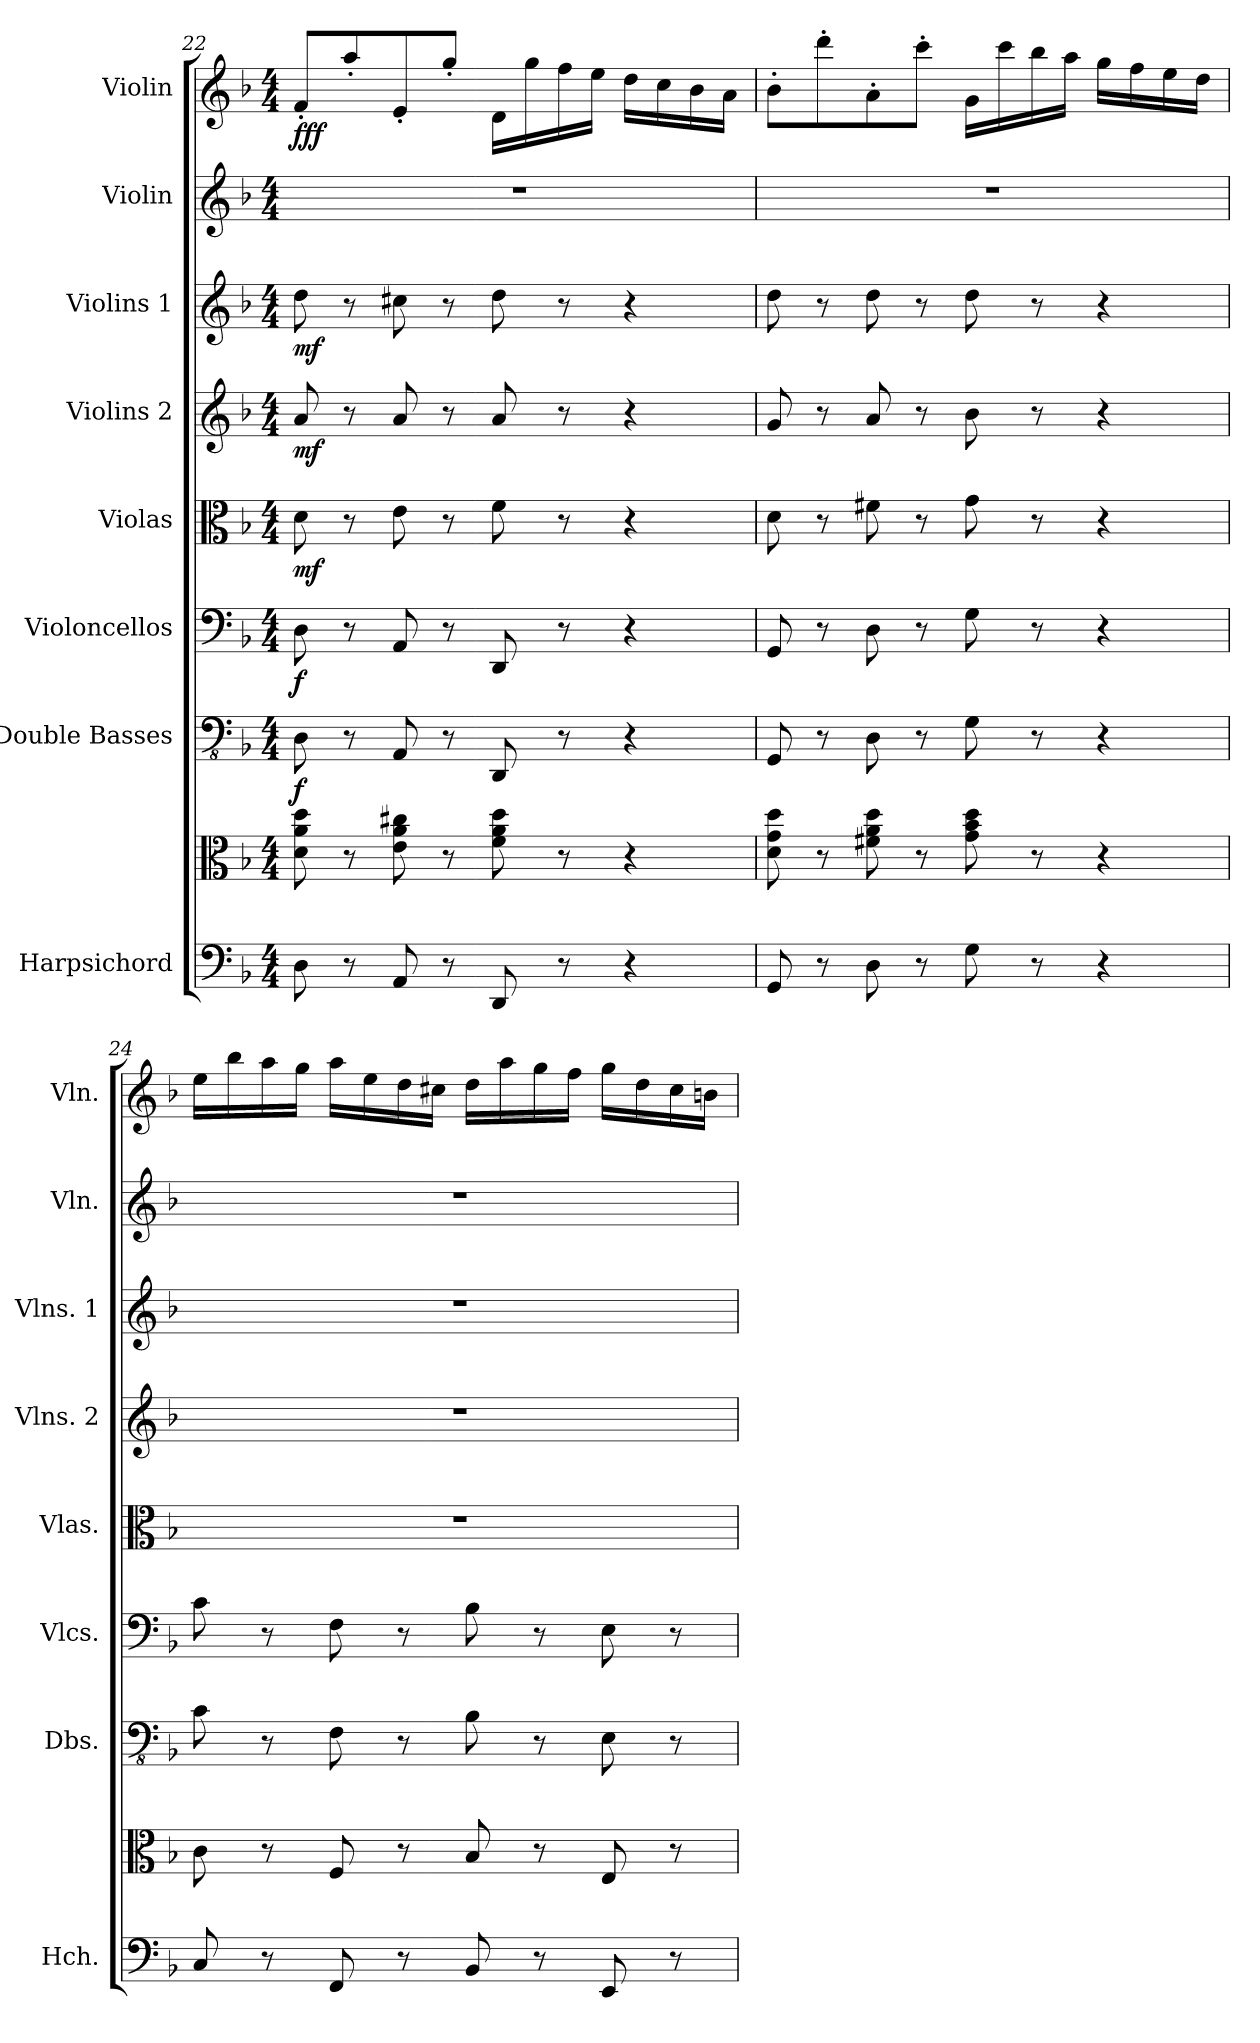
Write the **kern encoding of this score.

**kern	**kern	**dynam	**kern	**dynam	**kern	**dynam	**kern	**dynam	**kern	**dynam	**kern	**dynam	**kern	**kern	**dynam
*part8	*part8	*part8	*part7	*part7	*part6	*part6	*part5	*part5	*part4	*part4	*part3	*part3	*part2	*part1	*part1
*staff9	*staff8	*staff8/9	*staff7	*staff7	*staff6	*staff6	*staff5	*staff5	*staff4	*staff4	*staff3	*staff3	*staff2	*staff1	*staff1
*I"Harpsichord	*	*	*I"Double Basses	*	*I"Violoncellos	*	*I"Violas	*	*I"Violins 2	*	*I"Violins 1	*	*I"Violin	*I"Violin	*
*I'Hch.	*	*	*I'Dbs.	*	*I'Vlcs.	*	*I'Vlas.	*	*I'Vlns. 2	*	*I'Vlns. 1	*	*I'Vln.	*I'Vln.	*
*clefF4	*clefC3	*	*clefFv4	*	*clefF4	*	*clefC3	*	*clefG2	*	*clefG2	*	*clefG2	*clefG2	*
*k[b-]	*k[b-]	*	*k[b-]	*	*k[b-]	*	*k[b-]	*	*k[b-]	*	*k[b-]	*	*k[b-]	*k[b-]	*
*F:	*F:	*	*F:	*	*F:	*	*F:	*	*F:	*	*F:	*	*F:	*F:	*
*M4/4	*M4/4	*	*M4/4	*	*M4/4	*	*M4/4	*	*M4/4	*	*M4/4	*	*M4/4	*M4/4	*
=22	=22	=22	=22	=22	=22	=22	=22	=22	=22	=22	=22	=22	=22	=22	=22
!	!	!LO:DY:b=2	!	!	!	!	!	!	!	!	!	!	!	!	!
!	!	!LO:DY:n=1:b	!	!LO:DY:b	!	!LO:DY:b	!	!LO:DY:b	!	!LO:DY:b	!	!LO:DY:b	!	!	!LO:DY:b
8D\	8d\ 8a\ 8dd\	f mf	8DD\	f	8D\	f	8d\	mf	8a/	mf	8dd\	mf	1r	8f'/L	fff
8r	8r	.	8r	.	8r	.	8r	.	8r	.	8r	.	.	8aa'/	.
8AA/	8e\ 8a\ 8cc#X\	.	8AAA/	.	8AA/	.	8e\	.	8a/	.	8cc#X\	.	.	8e'/	.
8r	8r	.	8r	.	8r	.	8r	.	8r	.	8r	.	.	8gg'/J	.
8DD/	8f\ 8a\ 8dd\	.	8DDD/	.	8DD/	.	8f\	.	8a/	.	8dd\	.	.	16d\LL	.
.	.	.	.	.	.	.	.	.	.	.	.	.	.	16gg\	.
8r	8r	.	8r	.	8r	.	8r	.	8r	.	8r	.	.	16ff\	.
.	.	.	.	.	.	.	.	.	.	.	.	.	.	16ee\JJ	.
4r	4r	.	4r	.	4r	.	4r	.	4r	.	4r	.	.	16dd\LL	.
.	.	.	.	.	.	.	.	.	.	.	.	.	.	16cc\	.
.	.	.	.	.	.	.	.	.	.	.	.	.	.	16b-\	.
.	.	.	.	.	.	.	.	.	.	.	.	.	.	16a\JJ	.
!!LO:PB:g=z
=23	=23	=23	=23	=23	=23	=23	=23	=23	=23	=23	=23	=23	=23	=23	=23
8GG/	8d\ 8g\ 8dd\	.	8GGG/	.	8GG/	.	8d\	.	8g/	.	8dd\	.	1r	8b-'\L	.
8r	8r	.	8r	.	8r	.	8r	.	8r	.	8r	.	.	8ddd'\	.
8D\	8f#X\ 8a\ 8dd\	.	8DD\	.	8D\	.	8f#X\	.	8a/	.	8dd\	.	.	8a'\	.
8r	8r	.	8r	.	8r	.	8r	.	8r	.	8r	.	.	8ccc'\J	.
8G\	8g\ 8b-\ 8dd\	.	8GG\	.	8G\	.	8g\	.	8b-\	.	8dd\	.	.	16g\LL	.
.	.	.	.	.	.	.	.	.	.	.	.	.	.	16ccc\	.
8r	8r	.	8r	.	8r	.	8r	.	8r	.	8r	.	.	16bb-\	.
.	.	.	.	.	.	.	.	.	.	.	.	.	.	16aa\JJ	.
4r	4r	.	4r	.	4r	.	4r	.	4r	.	4r	.	.	16gg\LL	.
.	.	.	.	.	.	.	.	.	.	.	.	.	.	16ff\	.
.	.	.	.	.	.	.	.	.	.	.	.	.	.	16ee\	.
.	.	.	.	.	.	.	.	.	.	.	.	.	.	16dd\JJ	.
=24	=24	=24	=24	=24	=24	=24	=24	=24	=24	=24	=24	=24	=24	=24	=24
8C/	8c\	.	8C\	.	8c\	.	1r	.	1r	.	1r	.	1r	16ee\LL	.
.	.	.	.	.	.	.	.	.	.	.	.	.	.	16bb-\	.
8r	8r	.	8r	.	8r	.	.	.	.	.	.	.	.	16aa\	.
.	.	.	.	.	.	.	.	.	.	.	.	.	.	16gg\JJ	.
8FF/	8F/	.	8FF\	.	8F\	.	.	.	.	.	.	.	.	16aa\LL	.
.	.	.	.	.	.	.	.	.	.	.	.	.	.	16ee\	.
8r	8r	.	8r	.	8r	.	.	.	.	.	.	.	.	16dd\	.
.	.	.	.	.	.	.	.	.	.	.	.	.	.	16cc#X\JJ	.
8BB-/	8B-/	.	8BB-\	.	8B-\	.	.	.	.	.	.	.	.	16dd\LL	.
.	.	.	.	.	.	.	.	.	.	.	.	.	.	16aa\	.
8r	8r	.	8r	.	8r	.	.	.	.	.	.	.	.	16gg\	.
.	.	.	.	.	.	.	.	.	.	.	.	.	.	16ff\JJ	.
8EE/	8E/	.	8EE\	.	8E\	.	.	.	.	.	.	.	.	16gg\LL	.
.	.	.	.	.	.	.	.	.	.	.	.	.	.	16dd\	.
8r	8r	.	8r	.	8r	.	.	.	.	.	.	.	.	16cc#\	.
.	.	.	.	.	.	.	.	.	.	.	.	.	.	16bn\JJ	.
=	=	=	=	=	=	=	=	=	=	=	=	=	=	=	=
*-	*-	*-	*-	*-	*-	*-	*-	*-	*-	*-	*-	*-	*-	*-	*-
